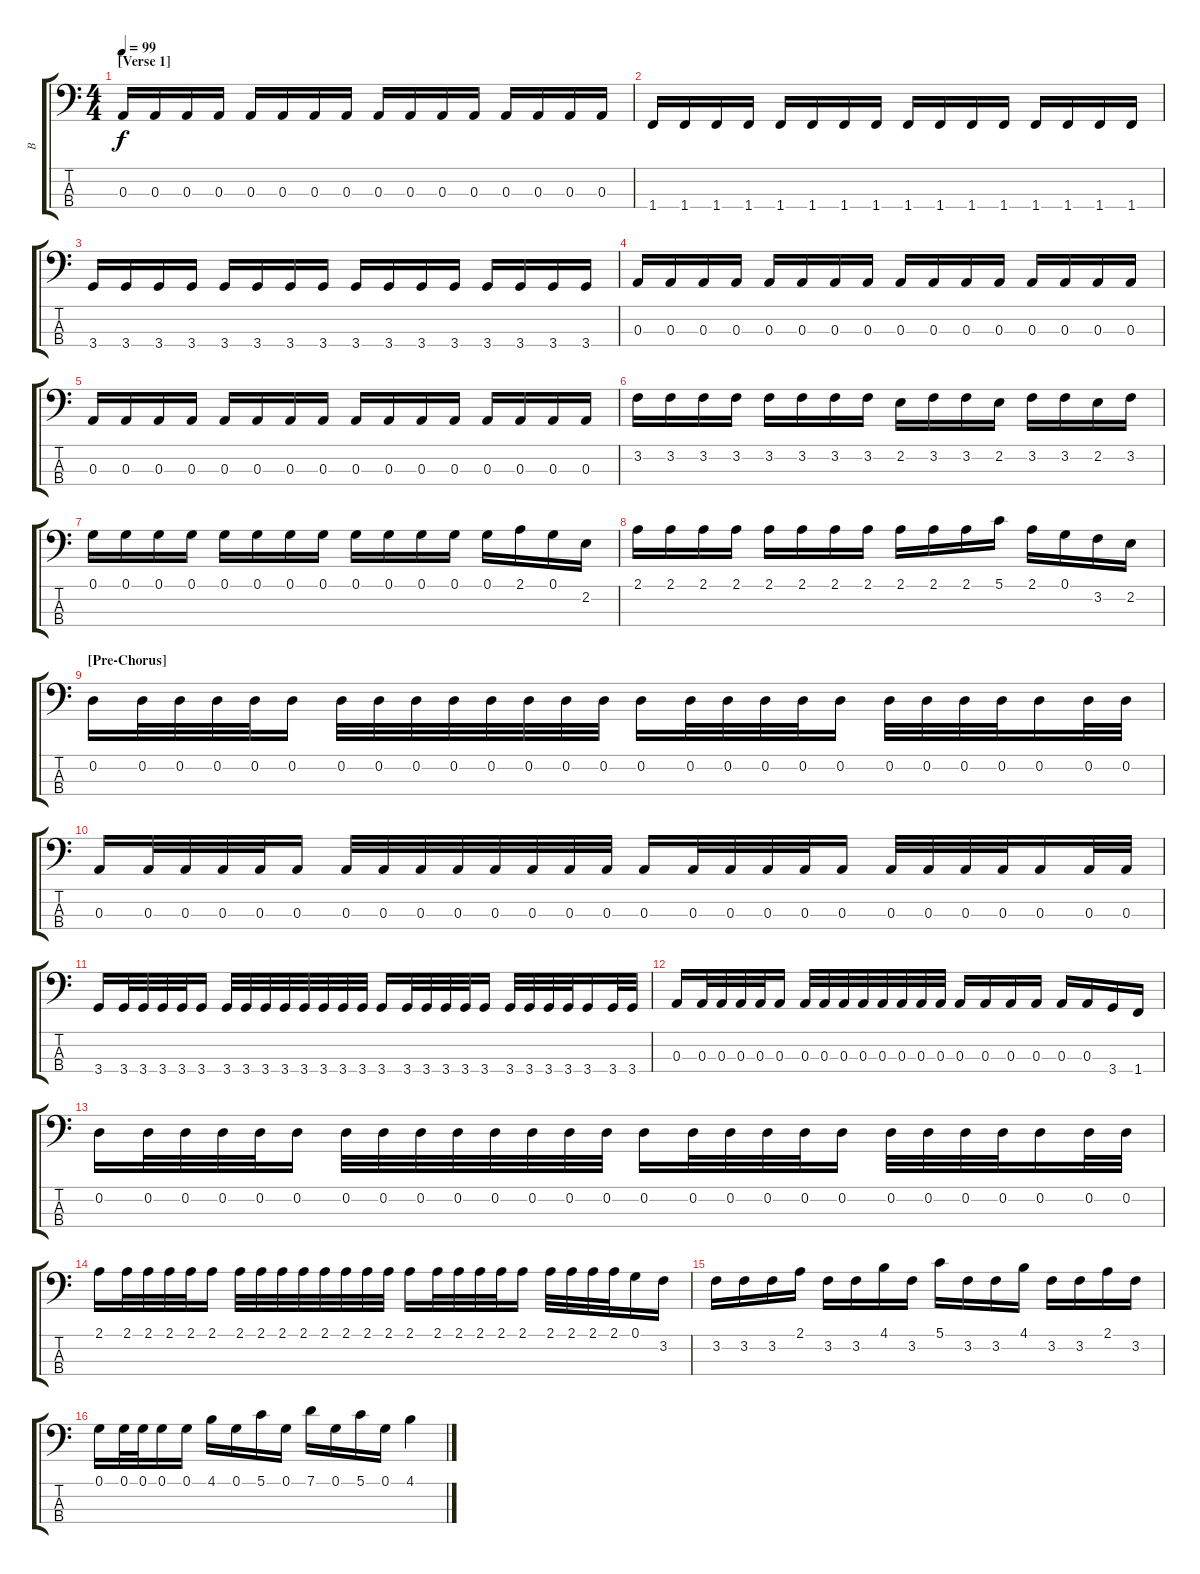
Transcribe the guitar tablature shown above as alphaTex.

\track ("B" "B") {instrument electricbasspick}
\staff {score tabs}
\tuning (G2 D2 A1 E1) {hide}
\ts (4 4)
\section ("" "[Verse 1]")
\tempo 99
\clef f4
\ks c
0.3.16{dy f} 0.3.16 0.3.16 0.3.16 0.3.16 0.3.16 0.3.16 0.3.16 0.3.16 0.3.16 0.3.16 0.3.16 0.3.16 0.3.16 0.3.16 0.3.16 |
1.4.16 1.4.16 1.4.16 1.4.16 1.4.16 1.4.16 1.4.16 1.4.16 1.4.16 1.4.16 1.4.16 1.4.16 1.4.16 1.4.16 1.4.16 1.4.16 |
3.4.16 3.4.16 3.4.16 3.4.16 3.4.16 3.4.16 3.4.16 3.4.16 3.4.16 3.4.16 3.4.16 3.4.16 3.4.16 3.4.16 3.4.16 3.4.16 |
0.3.16 0.3.16 0.3.16 0.3.16 0.3.16 0.3.16 0.3.16 0.3.16 0.3.16 0.3.16 0.3.16 0.3.16 0.3.16 0.3.16 0.3.16 0.3.16 |
0.3.16 0.3.16 0.3.16 0.3.16 0.3.16 0.3.16 0.3.16 0.3.16 0.3.16 0.3.16 0.3.16 0.3.16 0.3.16 0.3.16 0.3.16 0.3.16 |
3.2.16 3.2.16 3.2.16 3.2.16 3.2.16 3.2.16 3.2.16 3.2.16 2.2.16 3.2.16 3.2.16 2.2.16 3.2.16 3.2.16 2.2.16 3.2.16 |
0.1.16 0.1.16 0.1.16 0.1.16 0.1.16 0.1.16 0.1.16 0.1.16 0.1.16 0.1.16 0.1.16 0.1.16 0.1.16 2.1.16 0.1.16 2.2.16 |
2.1.16 2.1.16 2.1.16 2.1.16 2.1.16 2.1.16 2.1.16 2.1.16 2.1.16 2.1.16 2.1.16 5.1.16 2.1.16 0.1.16 3.2.16 2.2.16 |
\section ("" "[Pre-Chorus]")
0.2.16 0.2.32 0.2.32 0.2.32 0.2.32 0.2.16 0.2.32 0.2.32 0.2.32 0.2.32 0.2.32 0.2.32 0.2.32 0.2.32 0.2.16 0.2.32 0.2.32 0.2.32 0.2.32 0.2.16 0.2.32 0.2.32 0.2.32 0.2.32 0.2.16 0.2.32 0.2.32 |
0.3.16 0.3.32 0.3.32 0.3.32 0.3.32 0.3.16 0.3.32 0.3.32 0.3.32 0.3.32 0.3.32 0.3.32 0.3.32 0.3.32 0.3.16 0.3.32 0.3.32 0.3.32 0.3.32 0.3.16 0.3.32 0.3.32 0.3.32 0.3.32 0.3.16 0.3.32 0.3.32 |
3.4.16 3.4.32 3.4.32 3.4.32 3.4.32 3.4.16 3.4.32 3.4.32 3.4.32 3.4.32 3.4.32 3.4.32 3.4.32 3.4.32 3.4.16 3.4.32 3.4.32 3.4.32 3.4.32 3.4.16 3.4.32 3.4.32 3.4.32 3.4.32 3.4.16 3.4.32 3.4.32 |
0.3.16 0.3.32 0.3.32 0.3.32 0.3.32 0.3.16 0.3.32 0.3.32 0.3.32 0.3.32 0.3.32 0.3.32 0.3.32 0.3.32 0.3.16 0.3.16 0.3.16 0.3.16 0.3.16 0.3.16 3.4.16 1.4.16 |
0.2.16 0.2.32 0.2.32 0.2.32 0.2.32 0.2.16 0.2.32 0.2.32 0.2.32 0.2.32 0.2.32 0.2.32 0.2.32 0.2.32 0.2.16 0.2.32 0.2.32 0.2.32 0.2.32 0.2.16 0.2.32 0.2.32 0.2.32 0.2.32 0.2.16 0.2.32 0.2.32 |
2.1.16 2.1.32 2.1.32 2.1.32 2.1.32 2.1.16 2.1.32 2.1.32 2.1.32 2.1.32 2.1.32 2.1.32 2.1.32 2.1.32 2.1.16 2.1.32 2.1.32 2.1.32 2.1.32 2.1.16 2.1.32 2.1.32 2.1.32 2.1.32 0.1.16 3.2.16 |
3.2.16 3.2.16 3.2.16 2.1.16 3.2.16 3.2.16 4.1.16 3.2.16 5.1.16 3.2.16 3.2.16 4.1.16 3.2.16 3.2.16 2.1.16 3.2.16 |
0.1.16 0.1.32 0.1.32 0.1.16 0.1.16 4.1.16 0.1.16 5.1.16 0.1.16 7.1.16 0.1.16 5.1.16 0.1.16 4.1.4
